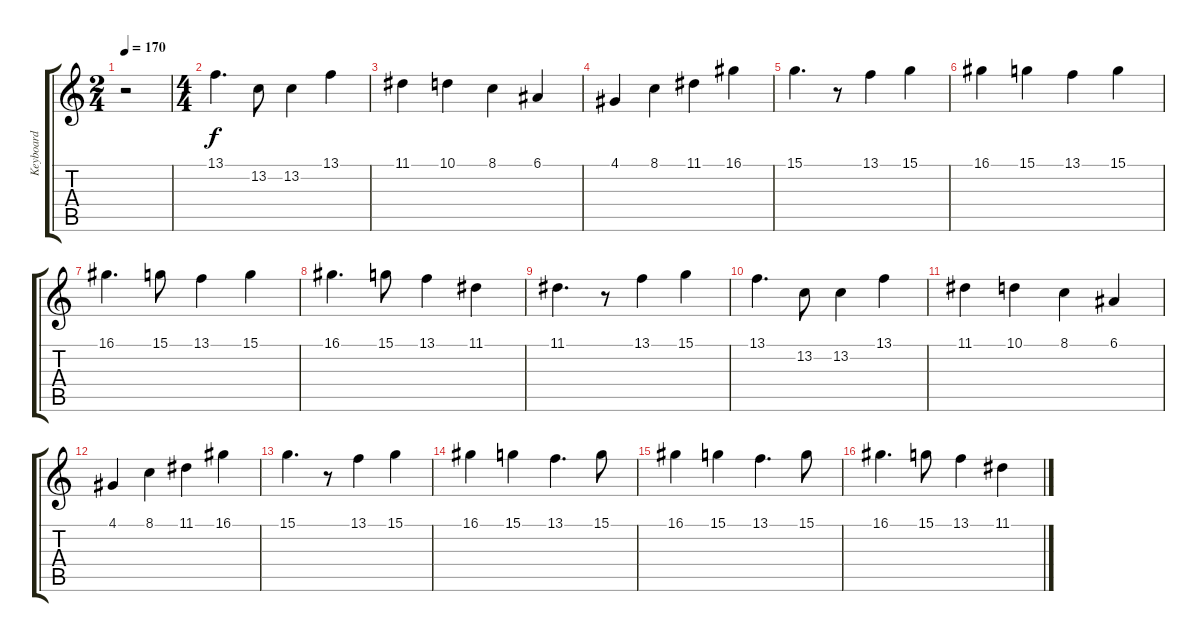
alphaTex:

\track ("Keyboard" "Keyboard") {instrument lead3calliope}
\staff {score tabs}
\tuning (E4 B3 G3 D3 A2 E2) {hide}
\ts (2 4)
\tempo 170
\clef g2
\ks c
r.2{dy f instrument lead3calliope} |
\ts (4 4)
13.1.4{d} 13.2.8 13.2.4 13.1.4 |
11.1.4 10.1.4 8.1.4 6.1.4 |
4.1.4 8.1.4 11.1.4 16.1.4 |
15.1.4{d} r.8 13.1.4 15.1.4 |
16.1.4 15.1.4 13.1.4 15.1.4 |
16.1.4{d} 15.1.8 13.1.4 15.1.4 |
16.1.4{d} 15.1.8 13.1.4 11.1.4 |
11.1.4{d} r.8 13.1.4 15.1.4 |
13.1.4{d} 13.2.8 13.2.4 13.1.4 |
11.1.4 10.1.4 8.1.4 6.1.4 |
4.1.4 8.1.4 11.1.4 16.1.4 |
15.1.4{d} r.8 13.1.4 15.1.4 |
16.1.4 15.1.4 13.1.4{d} 15.1.8 |
16.1.4 15.1.4 13.1.4{d} 15.1.8 |
16.1.4{d} 15.1.8 13.1.4 11.1.4
